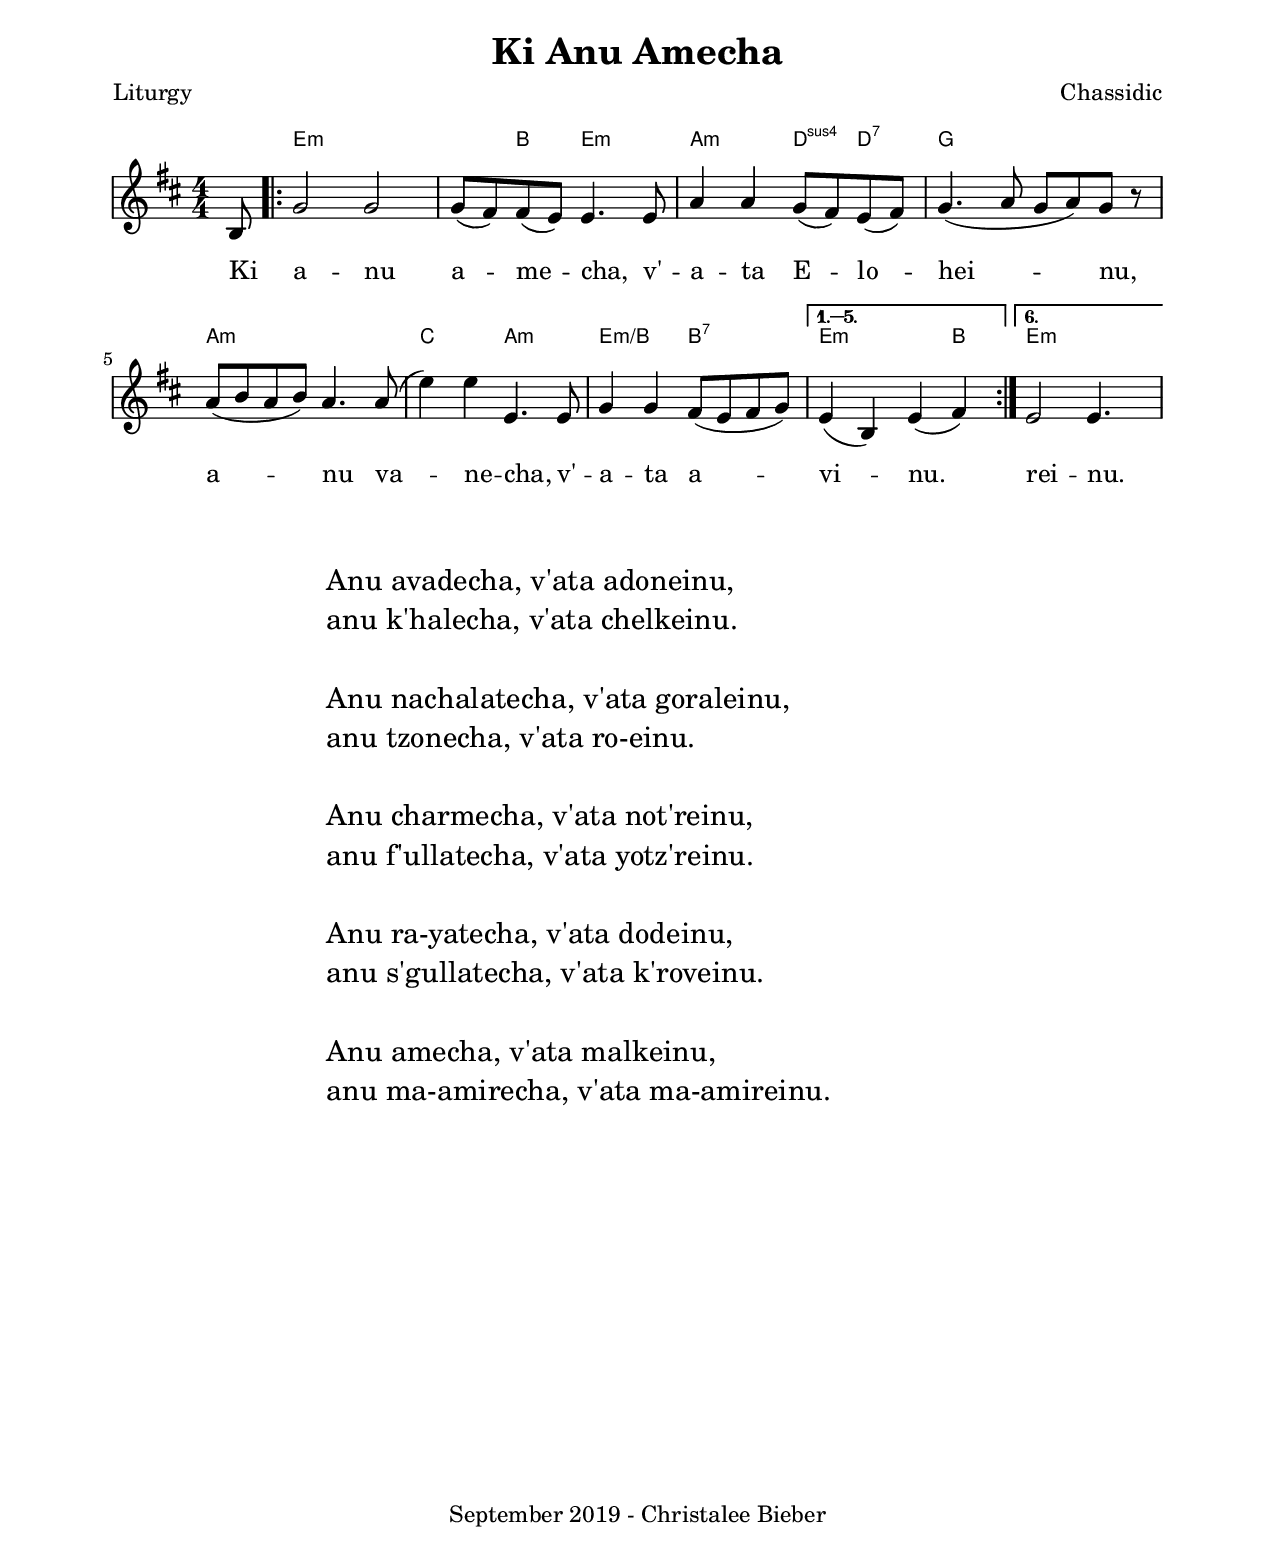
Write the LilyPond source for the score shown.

%{ Christalee Bieber
cbieber@alum.mit.edu
September 2019 %}

\paper {
	system-system-spacing.minimum-distance = #6
	system-system-spacing.padding = #2
	markup-system-spacing.minimum-distance = #4
	markup-system-spacing.padding = #2
	markup-markup-spacing.minimum-distance = #6
	markup-markup-spacing.padding = #4
	score-markup-spacing.padding = #4

	#(set-paper-size "letter")
	left-margin = 0.75\in
	right-margin = 0.75\in
	top-margin = 0.5\in
	bottom-margin = 0.5\in
	indent = #0

	print-all-headers = ##t
}

\header {
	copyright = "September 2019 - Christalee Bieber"
}

\layout {
  \context {
    \Lyrics
    \override VerticalAxisGroup.nonstaff-relatedstaff-spacing.padding = #2
		\override LyricText.self-alignment-X = #LEFT
  }
  \context {
    \Score
		\numericTimeSignature
    \override RehearsalMark.padding = #3
		\override RehearsalMark.self-alignment-X = #LEFT
		\override SystemStartBar.collapse-height = #4
		\override MetronomeMark.outside-staff-priority = #10000
		\override MetronomeMark.extra-offset = #'(-8 . 1)
  }
  \context {
    \ChordNames
    chordChanges = ##t
    \override ChordName.font-size = #-1
		\override VerticalAxisGroup.nonstaff-relatedstaff-spacing.padding = #2
  }
  \context {
    \Voice
    \override BreathingSign.Y-offset = #3.5
    \dynamicUp
		\override TextScript.staff-padding = #1
  }
	\context {
		\Staff
		\override InstrumentName.padding = #2
	}
}

\midi { \tempo 4 = 90 }

#(define-markup-list-command (cantor layout props text) (markup-list?)
	(interpret-markup-list layout props
		#{\markuplist {
			\hspace #6
			\box {
				\pad-markup #1 {
					\fontsize #2 {
						\wordwrap {
							{ \bold Cantor: } { #text }
						}
					}
				}
			}
		}
		#}
	)
)


harmony = \chordmode {
	\partial 8 s8 | e1:m | e4:m b4 e2:m | a2:m d4:sus4 d4:7 | g1 |
	a1:m | c2 a2:m | e2:m/b b2:7 | e2.:m b4 | e1:m |
}

melody = \relative c' {
	\time 4/4
	\key d \major
	\clef treble

	\partial 8 b8 |
	\repeat volta 6 {
		g'2 g2 | g8( fis) fis( e) e4. e8 | a4 a4 g8( fis) e( fis) | g4.( a8 g a) g r |
		a8( b a b) a4. a8( e'4) e e,4. e8 | g4 g4 fis8( e fis g) |
	}
	\alternative {
		{ e4( b) e( fis) | }
		{ e2 e4. s8 | }
	}
}

text = \lyricmode {
	Ki a -- nu a -- me -- cha, | v' -- a -- ta E -- lo -- hei -- nu,
	a -- nu va -- ne -- cha, v' -- a -- ta a -- vi -- nu. | rei -- nu.
}

\score {
	<<
	\new ChordNames { \harmony }
	\new Voice = "chorus" { \melody }
	\new Lyrics \lyricsto "chorus" { \text }
	>>

	\header {
		title = "Ki Anu Amecha"
		composer = "Chassidic"
		poet = "Liturgy"
	}

 	\layout { }
	\midi { }
}

\markup {
	\vspace #2
	\hspace #20

	\fontsize #2 {
		\column {
		"Anu avadecha, v'ata adoneinu,"
		"anu k'halecha, v'ata chelkeinu."
		" "
		"Anu nachalatecha, v'ata goraleinu,"
		"anu tzonecha, v'ata ro-einu."
		" "
		"Anu charmecha, v'ata not'reinu,"
		"anu f'ullatecha, v'ata yotz'reinu."
		" "
		"Anu ra-yatecha, v'ata dodeinu,"
		"anu s'gullatecha, v'ata k'roveinu."
		" "
		"Anu amecha, v'ata malkeinu,"
		"anu ma-amirecha, v'ata ma-amireinu."
		}
	}
}
